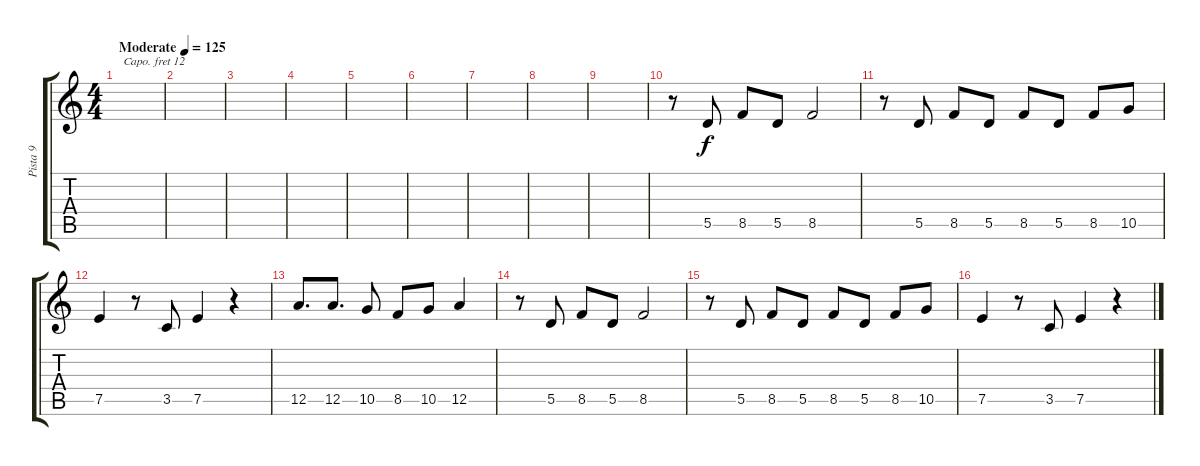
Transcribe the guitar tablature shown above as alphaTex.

\track ("Pista 9" "Pista 9") {instrument pad1newage}
\staff {score tabs}
\capo 12
\tuning (E4 B3 G3 D3 A2 E2) {hide}
\ts (4 4)
\tempo (125 "Moderate")
\clef g2
\ks c
|
|
|
|
|
|
|
|
|
r.8 5.5.8 8.5.8 5.5.8 8.5.2 |
r.8 5.5.8 8.5.8 5.5.8 8.5.8 5.5.8 8.5.8 10.5.8 |
7.5.4 r.8 3.5.8 7.5.4 r.4 |
12.5.8{d} 12.5.8{d} 10.5.8 8.5.8 10.5.8 12.5.4 |
r.8 5.5.8 8.5.8 5.5.8 8.5.2 |
r.8 5.5.8 8.5.8 5.5.8 8.5.8 5.5.8 8.5.8 10.5.8 |
7.5.4 r.8 3.5.8 7.5.4 r.4
